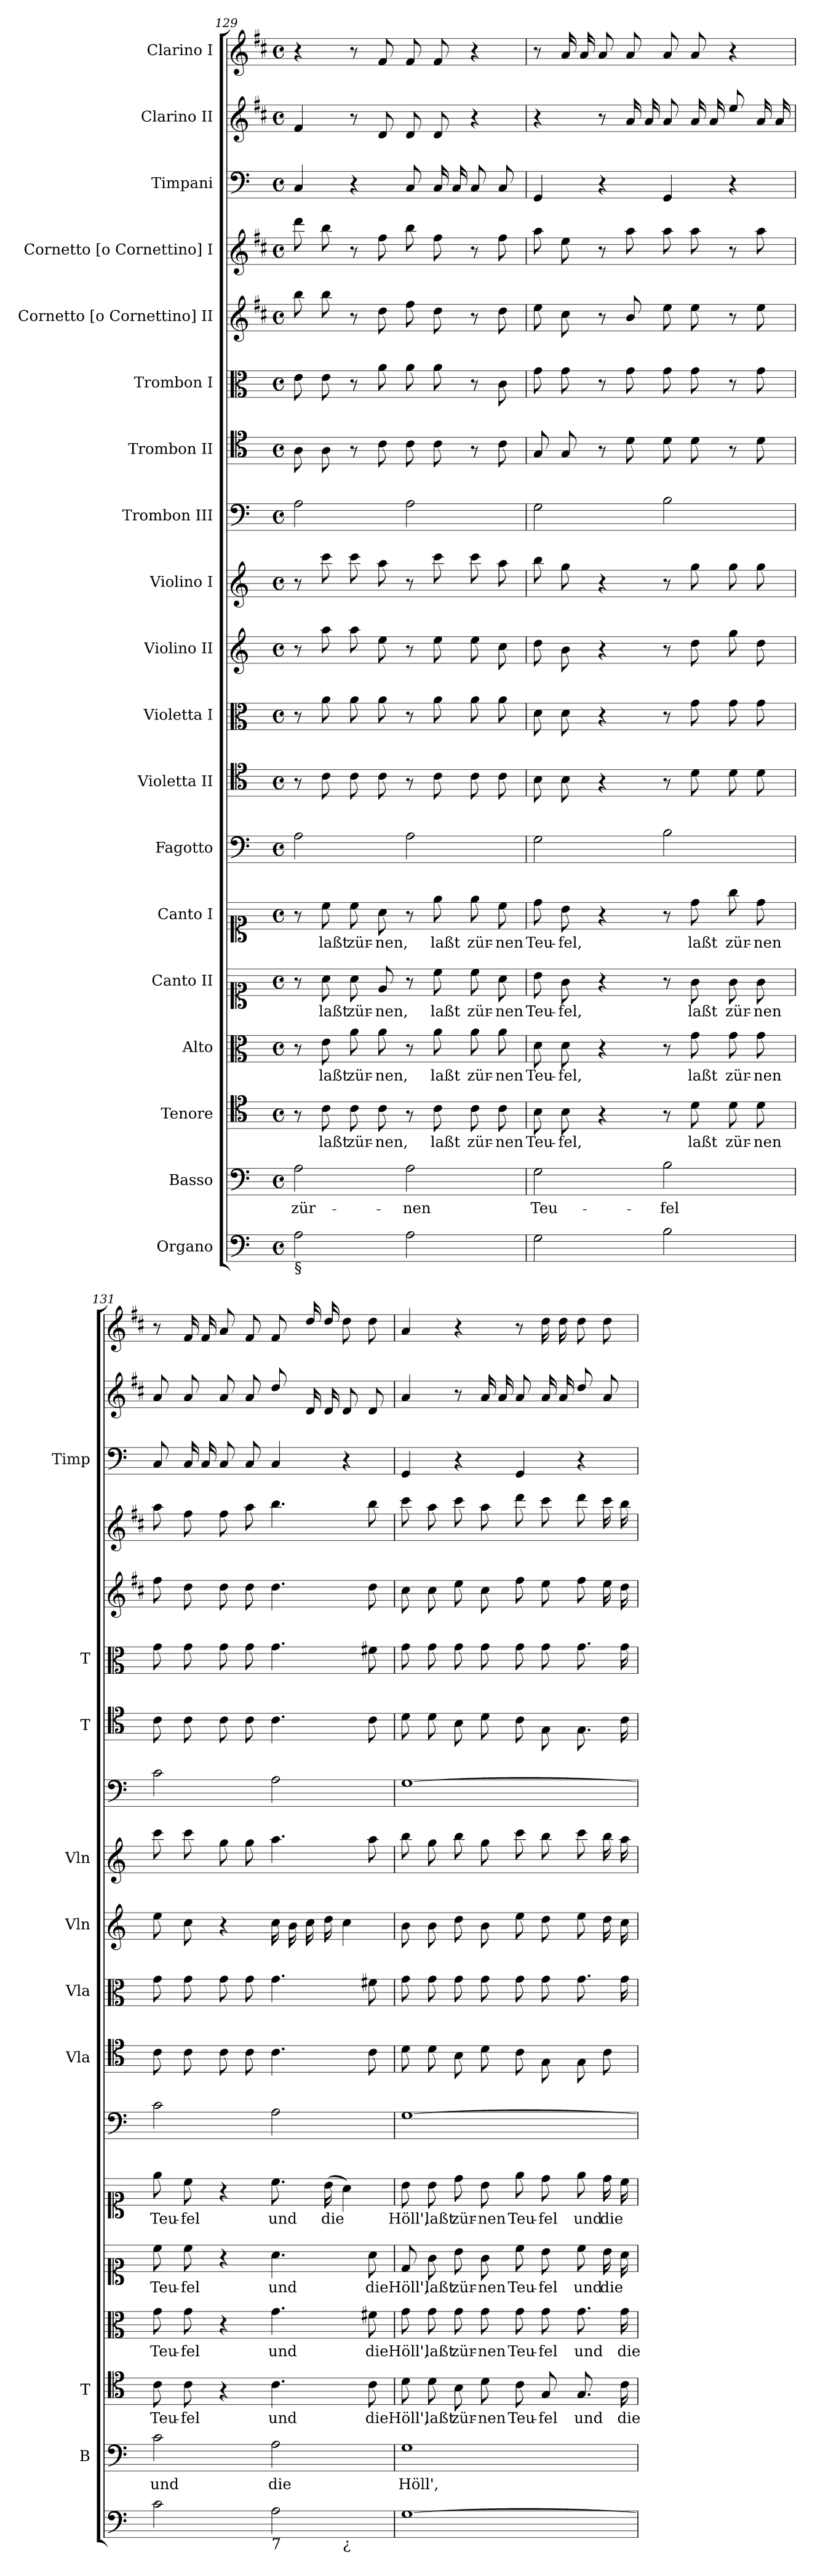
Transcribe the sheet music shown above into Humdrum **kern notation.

**kern	**kern	**text	**kern	**text	**kern	**text	**kern	**text	**kern	**text	**kern	**kern	**kern	**kern	**kern	**kern	**kern	**kern	**kern	**kern	**kern	**kern	**kern
*part19	*part18	*part18	*part17	*part17	*part16	*part16	*part15	*part15	*part14	*part14	*part13	*part12	*part11	*part10	*part9	*part8	*part7	*part6	*part5	*part4	*part3	*part2	*part1
*staff19	*staff18	*staff18	*staff17	*staff17	*staff16	*staff16	*staff15	*staff15	*staff14	*staff14	*staff13	*staff12	*staff11	*staff10	*staff9	*staff8	*staff7	*staff6	*staff5	*staff4	*staff3	*staff2	*staff1
*I"Organo	*I"Basso	*	*I"Tenore	*	*I"Alto	*	*I"Canto II	*	*I"Canto I	*	*I"Fagotto	*I"Violetta II	*I"Violetta I	*I"Violino II	*I"Violino I	*I"Trombon III	*I"Trombon II	*I"Trombon I	*I"Cornetto [o Cornettino] II	*I"Cornetto [o Cornettino] I	*I"Timpani	*I"Clarino II	*I"Clarino I
*	*I'B	*	*I'T	*	*	*	*	*	*	*	*	*I'Vla	*I'Vla	*I'Vln	*I'Vln	*	*I'T	*I'T	*	*	*I'Timp	*	*
*clefF4	*clefF4	*	*clefC4	*	*clefC3	*	*clefC1	*	*clefC1	*	*clefF4	*clefC4	*clefC3	*clefG2	*clefG2	*clefF4	*clefC4	*clefC3	*clefG2	*clefG2	*clefF4	*clefG2	*clefG2
*	*	*	*	*	*	*	*	*	*	*	*	*	*	*	*	*	*	*	*ITrd1c2	*ITrd1c2	*	*ITrd1c2	*ITrd1c2
*k[]	*k[]	*	*k[]	*	*k[]	*	*k[]	*	*k[]	*	*k[]	*k[]	*k[]	*k[]	*k[]	*k[]	*k[]	*k[]	*k[]	*k[]	*k[]	*k[]	*k[]
*C:	*C:	*	*C:	*	*C:	*	*C:	*	*C:	*	*C:	*C:	*C:	*C:	*C:	*C:	*C:	*C:	*C:	*C:	*C:	*C:	*C:
*M4/4	*M4/4	*	*M4/4	*	*M4/4	*	*M4/4	*	*M4/4	*	*M4/4	*M4/4	*M4/4	*M4/4	*M4/4	*M4/4	*M4/4	*M4/4	*M4/4	*M4/4	*M4/4	*M4/4	*M4/4
*met(c)	*met(c)	*	*met(c)	*	*met(c)	*	*met(c)	*	*met(c)	*	*met(c)	*met(c)	*met(c)	*met(c)	*met(c)	*met(c)	*met(c)	*met(c)	*met(c)	*met(c)	*met(c)	*met(c)	*met(c)
=129	=129	=129	=129	=129	=129	=129	=129	=129	=129	=129	=129	=129	=129	=129	=129	=129	=129	=129	=129	=129	=129	=129	=129
!LO:TX:b:t=§	!	!	!	!	!	!	!	!	!	!	!	!	!	!	!	!	!	!	!	!	!	!	!
!	!	!LO:LY:b	!	!	!	!	!	!	!	!	!	!	!	!	!	!	!	!	!	!	!	!	!
2A\	2A\	zür-	8r	.	8r	.	8r	.	8r	.	2A\	8r	8r	8r	8r	2A\	8A\	8e\	8aa\	8ccc\	4C/	4e/	4r
!	!	!	!	!LO:LY:b	!	!LO:LY:b	!	!LO:LY:b	!	!LO:LY:b	!	!	!	!	!	!	!	!	!	!	!	!	!
.	.	.	8c\	laßt	8e\	laßt	8a\	laßt	8cc\	laßt	.	8c\	8a\	8aa\	8ccc\	.	8A\	8e\	8aa\	8aa\	.	.	.
!	!	!	!	!LO:LY:b	!	!LO:LY:b	!	!LO:LY:b	!	!LO:LY:b	!	!	!	!	!	!	!	!	!	!	!	!	!
.	.	.	8c\	zür-	8a\	zür-	8a\	zür-	8cc\	zür-	.	8c\	8a\	8aa\	8ccc\	.	8r	8r	8r	8r	4r	8r	8r
!	!	!	!	!LO:LY:b	!	!LO:LY:b	!	!LO:LY:b	!	!LO:LY:b	!	!	!	!	!	!	!	!	!	!	!	!	!
.	.	.	8c\	-nen,	8a\	-nen,	8e/	-nen,	8a\	-nen,	.	8c\	8a\	8ee\	8aa\	.	8c\	8a\	8cc\	8ee\	.	8c/	8e/
!	!	!LO:LY:b	!	!	!	!	!	!	!	!	!	!	!	!	!	!	!	!	!	!	!	!	!
2A\	2A\	-nen	8r	.	8r	.	8r	.	8r	.	2A\	8r	8r	8r	8r	2A\	8c\	8a\	8ee\	8aa\	8C/	8c/	8e/
!	!	!	!	!LO:LY:b	!	!LO:LY:b	!	!LO:LY:b	!	!LO:LY:b	!	!	!	!	!	!	!	!	!	!	!	!	!
.	.	.	8c\	laßt	8a\	laßt	8cc\	laßt	8ee\	laßt	.	8c\	8a\	8ee\	8ccc\	.	8c\	8a\	8cc\	8ee\	16C/	8c/	8e/
.	.	.	.	.	.	.	.	.	.	.	.	.	.	.	.	.	.	.	.	.	16C/	.	.
!	!	!	!	!LO:LY:b	!	!LO:LY:b	!	!LO:LY:b	!	!LO:LY:b	!	!	!	!	!	!	!	!	!	!	!	!	!
.	.	.	8c\	zür-	8a\	zür-	8cc\	zür-	8ee\	zür-	.	8c\	8a\	8ee\	8ccc\	.	8r	8r	8r	8r	8C/	4r	4r
!	!	!	!	!LO:LY:b	!	!LO:LY:b	!	!LO:LY:b	!	!LO:LY:b	!	!	!	!	!	!	!	!	!	!	!	!	!
.	.	.	8c\	-nen	8a\	-nen	8a\	-nen	8cc\	-nen	.	8c\	8a\	8cc\	8aa\	.	8c\	8c\	8cc\	8ee\	8C/	.	.
!!LO:PB:g=z
=130	=130	=130	=130	=130	=130	=130	=130	=130	=130	=130	=130	=130	=130	=130	=130	=130	=130	=130	=130	=130	=130	=130	=130
!	!	!LO:LY:b	!	!LO:LY:b	!	!LO:LY:b	!	!LO:LY:b	!	!LO:LY:b	!	!	!	!	!	!	!	!	!	!	!	!	!
2G\	2G\	Teu-	8B\	Teu-	8d\	Teu-	8b\	Teu-	8dd\	Teu-	2G\	8B\	8d\	8dd\	8bb\	2G\	8G/	8g\	8dd\	8gg\	4GG/	4r	8r
!	!	!	!	!LO:LY:b	!	!LO:LY:b	!	!LO:LY:b	!	!LO:LY:b	!	!	!	!	!	!	!	!	!	!	!	!	!
.	.	.	8B\	-fel,	8d\	-fel,	8g\	-fel,	8b\	-fel,	.	8B\	8d\	8b\	8gg\	.	8G/	8g\	8b\	8dd\	.	.	16g/
.	.	.	.	.	.	.	.	.	.	.	.	.	.	.	.	.	.	.	.	.	.	.	16g/
.	.	.	4r	.	4r	.	4r	.	4r	.	.	4r	4r	4r	4r	.	8r	8r	8r	8r	4r	8r	8g/
.	.	.	.	.	.	.	.	.	.	.	.	.	.	.	.	.	8d\	8g\	8a/	8gg\	.	16g/	8g/
.	.	.	.	.	.	.	.	.	.	.	.	.	.	.	.	.	.	.	.	.	.	16g/	.
!	!	!LO:LY:b	!	!	!	!	!	!	!	!	!	!	!	!	!	!	!	!	!	!	!	!	!
2B\	2B\	-fel	8r	.	8r	.	8r	.	8r	.	2B\	8r	8r	8r	8r	2B\	8d\	8g\	8dd\	8gg\	4GG/	8g/	8g/
!	!	!	!	!LO:LY:b	!	!LO:LY:b	!	!LO:LY:b	!	!LO:LY:b	!	!	!	!	!	!	!	!	!	!	!	!	!
.	.	.	8d\	laßt	8g\	laßt	8g\	laßt	8dd\	laßt	.	8d\	8g\	8dd\	8gg\	.	8d\	8g\	8dd\	8gg\	.	16g/	8g/
.	.	.	.	.	.	.	.	.	.	.	.	.	.	.	.	.	.	.	.	.	.	16g/	.
!	!	!	!	!LO:LY:b	!	!LO:LY:b	!	!LO:LY:b	!	!LO:LY:b	!	!	!	!	!	!	!	!	!	!	!	!	!
.	.	.	8d\	zür-	8g\	zür-	8g\	zür-	8gg\	zür-	.	8d\	8g\	8gg\	8gg\	.	8r	8r	8r	8r	4r	8dd/	4r
!	!	!	!	!LO:LY:b	!	!LO:LY:b	!	!LO:LY:b	!	!LO:LY:b	!	!	!	!	!	!	!	!	!	!	!	!	!
.	.	.	8d\	-nen	8g\	-nen	8g\	-nen	8dd\	-nen	.	8d\	8g\	8dd\	8gg\	.	8d\	8g\	8dd\	8gg\	.	16g/	.
.	.	.	.	.	.	.	.	.	.	.	.	.	.	.	.	.	.	.	.	.	.	16g/	.
=131	=131	=131	=131	=131	=131	=131	=131	=131	=131	=131	=131	=131	=131	=131	=131	=131	=131	=131	=131	=131	=131	=131	=131
!	!	!LO:LY:b	!	!LO:LY:b	!	!LO:LY:b	!	!LO:LY:b	!	!LO:LY:b	!	!	!	!	!	!	!	!	!	!	!	!	!
*^	*	*	*	*	*	*	*	*	*	*	*	*	*	*	*	*	*	*	*	*	*	*	*
2c\	2.ryy	2c\	und	8c\	Teu-	8g\	Teu-	8cc\	Teu-	8ee\	Teu-	2c\	8c\	8g\	8ee\	8ccc\	2c\	8c\	8g\	8ee\	8gg\	8C/	8g/	8r
!	!	!	!	!	!LO:LY:b	!	!LO:LY:b	!	!LO:LY:b	!	!LO:LY:b	!	!	!	!	!	!	!	!	!	!	!	!	!
.	.	.	.	8c\	-fel	8g\	-fel	8cc\	-fel	8cc\	-fel	.	8c\	8g\	8cc\	8ccc\	.	8c\	8g\	8cc\	8ee\	16C/	8g/	16e/
.	.	.	.	.	.	.	.	.	.	.	.	.	.	.	.	.	.	.	.	.	.	16C/	.	16e/
.	.	.	.	4r	.	4r	.	4r	.	4r	.	.	8c\	8g\	4r	8gg\	.	8c\	8g\	8cc\	8ee\	8C/	8g/	8g/
.	.	.	.	.	.	.	.	.	.	.	.	.	8c\	8g\	.	8gg\	.	8c\	8g\	8cc\	8gg\	8C/	8g/	8e/
!LO:TX:b:t=7	!	!	!	!	!	!	!	!	!	!	!	!	!	!	!	!	!	!	!	!	!	!	!	!
!	!	!	!LO:LY:b	!	!LO:LY:b	!	!LO:LY:b	!	!LO:LY:b	!	!LO:LY:b	!	!	!	!	!	!	!	!	!	!	!	!	!
2A\	.	2A\	die	4.c\	und	4.g\	und	4.a\	und	8.cc\	und	2A\	4.c\	4.g\	16cc\	4.aa\	2A\	4.c\	4.g\	4.cc\	4.aa\	4C/	8cc/	8e/
.	.	.	.	.	.	.	.	.	.	.	.	.	.	.	16b\	.	.	.	.	.	.	.	.	.
.	.	.	.	.	.	.	.	.	.	.	.	.	.	.	16cc\	.	.	.	.	.	.	.	16c/	16cc/
!	!	!	!	!	!	!	!	!	!	!	!LO:LY:b	!	!	!	!	!	!	!	!	!	!	!	!	!
.	.	.	.	.	.	.	.	.	.	(>16b\	die	.	.	.	16dd\	.	.	.	.	.	.	.	16c/	16cc/
!	!LO:TX:b:t=¿	!	!	!	!	!	!	!	!	!	!	!	!	!	!	!	!	!	!	!	!	!	!	!
.	4ryy	.	.	.	.	.	.	.	.	4a\)	.	.	.	.	4cc\	.	.	.	.	.	.	4r	8c/	8cc\
!	!	!	!	!	!LO:LY:b	!	!LO:LY:b	!	!LO:LY:b	!	!	!	!	!	!	!	!	!	!	!	!	!	!	!
.	.	.	.	8c\	die	8f#X\	die	8a\	die	.	.	.	8c\	8f#X\	.	8aa\	.	8c\	8f#X\	8cc\	8aa\	.	8c/	8cc\
=132	=132	=132	=132	=132	=132	=132	=132	=132	=132	=132	=132	=132	=132	=132	=132	=132	=132	=132	=132	=132	=132	=132	=132	=132
!	!	!	!LO:LY:b	!	!LO:LY:b	!	!LO:LY:b	!	!LO:LY:b	!	!LO:LY:b	!	!	!	!	!	!	!	!	!	!	!	!	!
*v	*v	*	*	*	*	*	*	*	*	*	*	*	*	*	*	*	*	*	*	*	*	*	*	*
[>1G	1G	Höll',	8d\	Höll',	8g\	Höll',	8d/	Höll',	8b\	Höll',	[>1G	8d\	8g\	8b\	8bb\	[>1G	8d\	8g\	8b\	8bb\	4GG/	4g/	4g/
!	!	!	!	!LO:LY:b	!	!LO:LY:b	!	!LO:LY:b	!	!LO:LY:b	!	!	!	!	!	!	!	!	!	!	!	!	!
.	.	.	8d\	laßt	8g\	laßt	8g\	laßt	8b\	laßt	.	8d\	8g\	8b\	8gg\	.	8d\	8g\	8b\	8gg\	.	.	.
!	!	!	!	!LO:LY:b	!	!LO:LY:b	!	!LO:LY:b	!	!LO:LY:b	!	!	!	!	!	!	!	!	!	!	!	!	!
.	.	.	8B\	zür-	8g\	zür-	8b\	zür-	8dd\	zür-	.	8B\	8g\	8dd\	8bb\	.	8B\	8g\	8dd\	8bb\	4r	8r	4r
!	!	!	!	!LO:LY:b	!	!LO:LY:b	!	!LO:LY:b	!	!LO:LY:b	!	!	!	!	!	!	!	!	!	!	!	!	!
.	.	.	8d\	-nen	8g\	-nen	8g\	-nen	8b\	-nen	.	8d\	8g\	8b\	8gg\	.	8d\	8g\	8b\	8gg\	.	16g/	.
.	.	.	.	.	.	.	.	.	.	.	.	.	.	.	.	.	.	.	.	.	.	16g/	.
!	!	!	!	!LO:LY:b	!	!LO:LY:b	!	!LO:LY:b	!	!LO:LY:b	!	!	!	!	!	!	!	!	!	!	!	!	!
.	.	.	8c\	Teu-	8g\	Teu-	8cc\	Teu-	8ee\	Teu-	.	8c\	8g\	8ee\	8ccc\	.	8c\	8g\	8ee\	8ccc\	4GG/	8g/	8r
!	!	!	!	!LO:LY:b	!	!LO:LY:b	!	!LO:LY:b	!	!LO:LY:b	!	!	!	!	!	!	!	!	!	!	!	!	!
.	.	.	8G/	-fel	8g\	-fel	8b\	-fel	8dd\	-fel	.	8G\	8g\	8dd\	8bb\	.	8G\	8g\	8dd\	8bb\	.	16g/	16cc\
.	.	.	.	.	.	.	.	.	.	.	.	.	.	.	.	.	.	.	.	.	.	16g/	16cc\
!	!	!	!	!LO:LY:b	!	!LO:LY:b	!	!LO:LY:b	!	!LO:LY:b	!	!	!	!	!	!	!	!	!	!	!	!	!
.	.	.	8.G/	und	8.g\	und	8cc\	und	8ee\	und	.	8G\	8.g\	8ee\	8ccc\	.	8.G\	8.g\	8ee\	8ccc\	4r	8cc/	8cc\
!	!	!	!	!	!	!	!	!LO:LY:b	!	!LO:LY:b	!	!	!	!	!	!	!	!	!	!	!	!	!
.	.	.	.	.	.	.	16b\	die	16dd\	die	.	8c\	.	16dd\	16bb\	.	.	.	16dd\	16bb\	.	8g/	8cc\
!	!	!	!	!LO:LY:b	!	!LO:LY:b	!	!	!	!	!	!	!	!	!	!	!	!	!	!	!	!	!
.	.	.	16c\	die	16g\	die	16a\	.	16cc\	.	.	.	16g\	16cc\	16aa\	.	16c\	16g\	16cc\	16aa\	.	.	.
=	=	=	=	=	=	=	=	=	=	=	=	=	=	=	=	=	=	=	=	=	=	=	=
*-	*-	*-	*-	*-	*-	*-	*-	*-	*-	*-	*-	*-	*-	*-	*-	*-	*-	*-	*-	*-	*-	*-	*-
